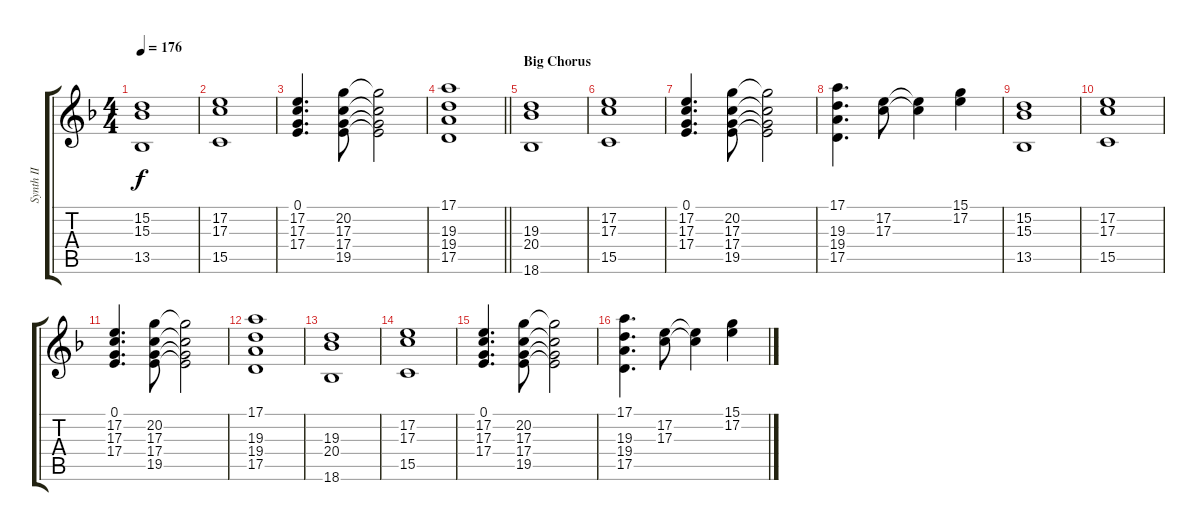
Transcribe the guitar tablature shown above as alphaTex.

\track ("Synth II" "Synth II") {instrument stringensemble1}
\staff {score tabs}
\tuning (E4 B3 G3 D3 A2 E2) {hide}
\ts (4 4)
\tempo 176
\clef g2
\ks f
(15.2 15.3 13.5).1{dy f} |
(17.2 17.3 15.5).1 |
(0.1 17.2 17.3 17.4).4{d} (20.2 17.3 17.4 19.5).8 (20.2{t} 17.3{t} 17.4{t} 19.5{t}).2 |
\barLineRight lightlight
(17.1 19.3 19.4 17.5).1 |
\section ("" "Big Chorus")
(19.3 20.4 18.6).1 |
(17.2 17.3 15.5).1 |
(0.1 17.2 17.3 17.4).4{d} (20.2 17.3 17.4 19.5).8 (20.2{t} 17.3{t} 17.4{t} 19.5{t}).2 |
(17.1 19.3 19.4 17.5).4{d} (17.2 17.3).8 (17.2{t} 17.3{t}).4 (15.1 17.2).4 |
(15.2 15.3 13.5).1 |
(17.2 17.3 15.5).1 |
(0.1 17.2 17.3 17.4).4{d} (20.2 17.3 17.4 19.5).8 (20.2{t} 17.3{t} 17.4{t} 19.5{t}).2 |
(17.1 19.3 19.4 17.5).1 |
(19.3 20.4 18.6).1 |
(17.2 17.3 15.5).1 |
(0.1 17.2 17.3 17.4).4{d} (20.2 17.3 17.4 19.5).8 (20.2{t} 17.3{t} 17.4{t} 19.5{t}).2 |
(17.1 19.3 19.4 17.5).4{d} (17.2 17.3).8 (17.2{t} 17.3{t}).4 (15.1 17.2).4
